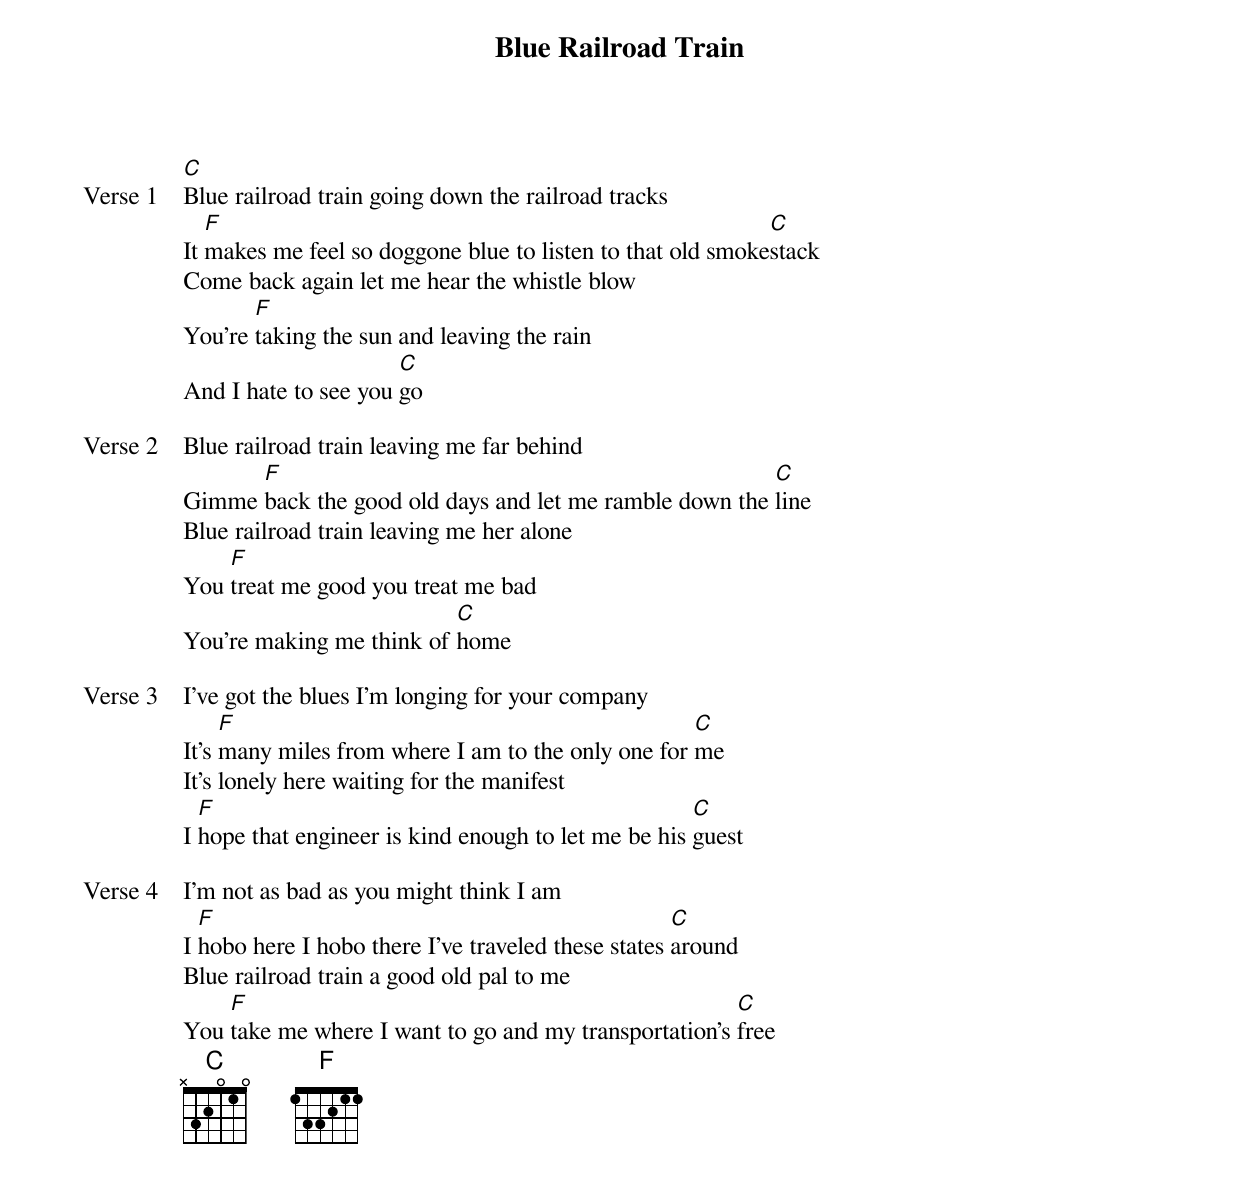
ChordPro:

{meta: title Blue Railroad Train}
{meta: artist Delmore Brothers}
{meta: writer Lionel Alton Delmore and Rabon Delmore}

{start_of_verse: Verse 1}
[C]Blue railroad train going down the railroad tracks
It [F]makes me feel so doggone blue to listen to that old smoke[C]stack
Come back again let me hear the whistle blow
You're [F]taking the sun and leaving the rain
And I hate to see you [C]go
{end_of_verse}

{start_of_verse: Verse 2}
Blue railroad train leaving me far behind
Gimme [F]back the good old days and let me ramble down the [C]line
Blue railroad train leaving me her alone
You [F]treat me good you treat me bad
You're making me think of [C]home
{end_of_verse}

{start_of_verse: Verse 3}
I've got the blues I'm longing for your company
It's [F]many miles from where I am to the only one for [C]me
It's lonely here waiting for the manifest
I [F]hope that engineer is kind enough to let me be his [C]guest
{end_of_verse}

{start_of_verse: Verse 4}
I'm not as bad as you might think I am
I [F]hobo here I hobo there I've traveled these states [C]around
Blue railroad train a good old pal to me
You [F]take me where I want to go and my transportation's [C]free
{end_of_verse}
